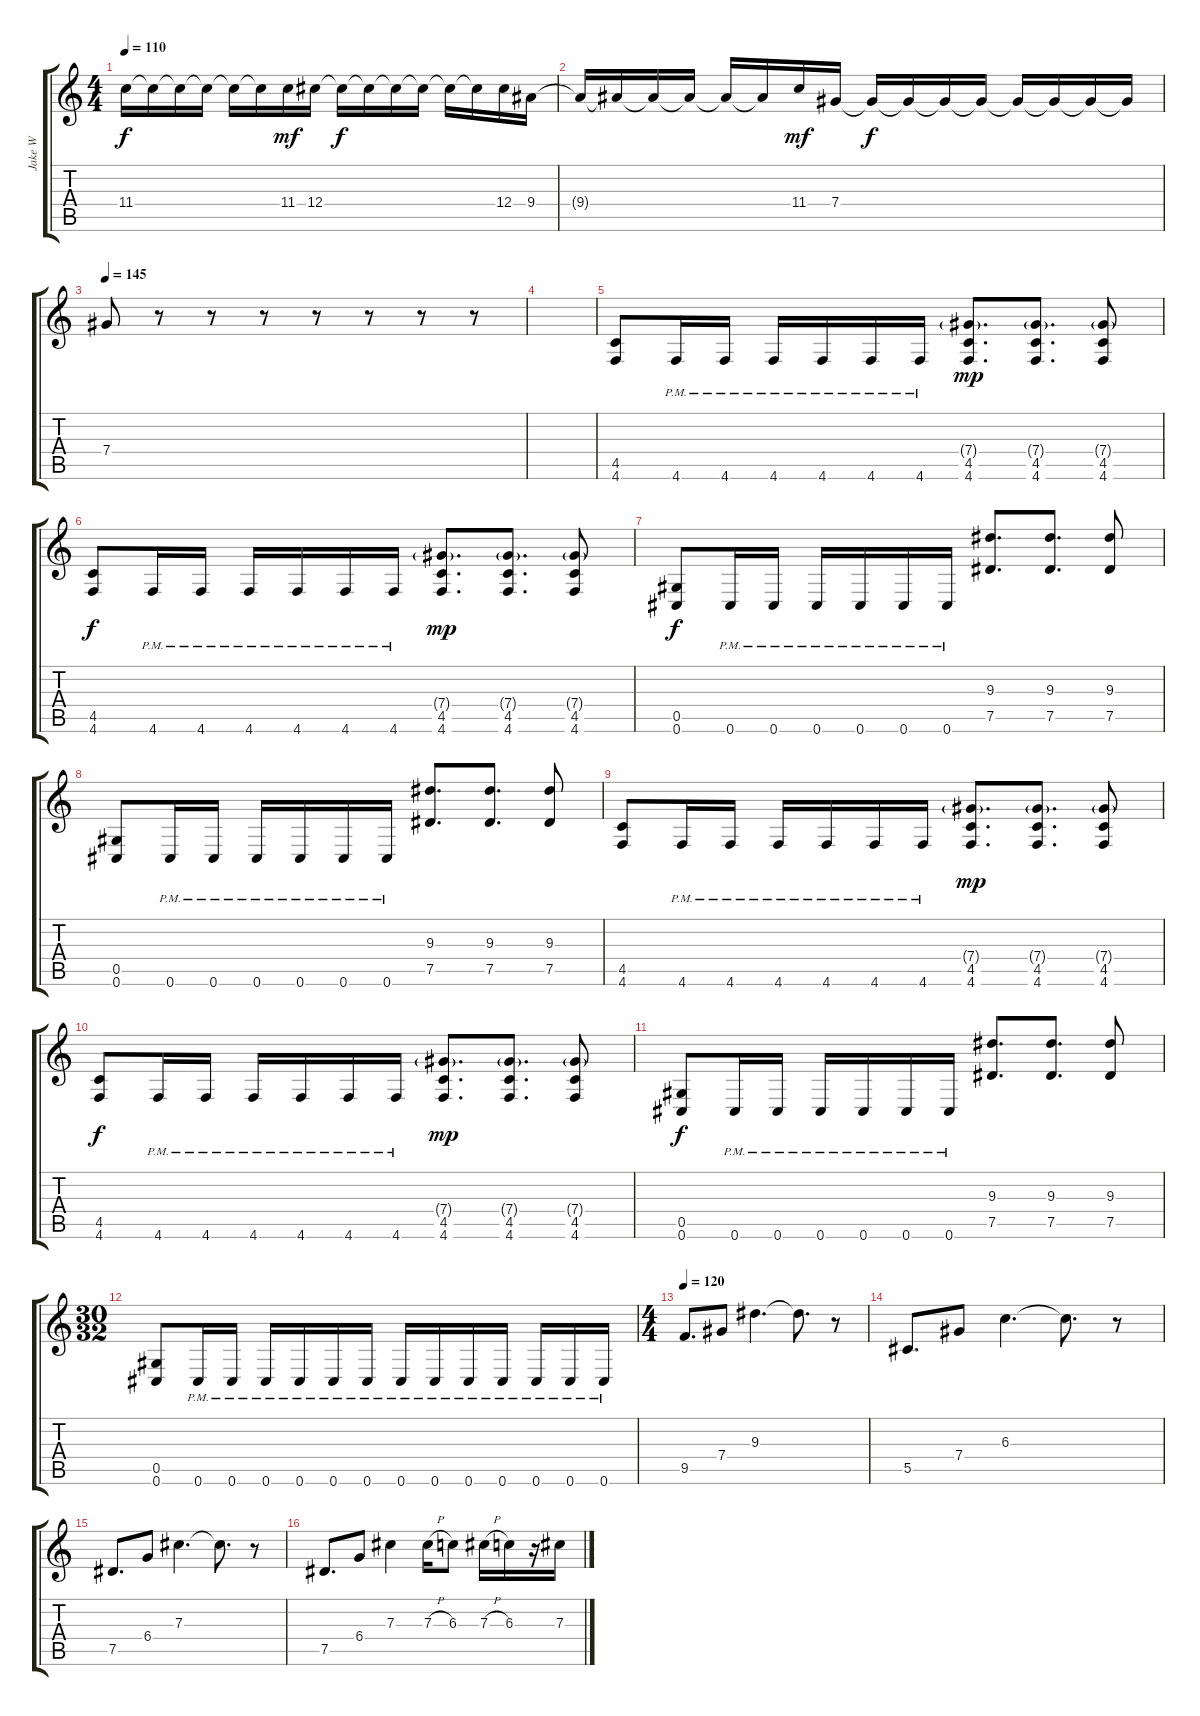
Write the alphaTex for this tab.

\track ("Jake W" "Jake W") {instrument distortionguitar}
\staff {score tabs}
\tuning (Eb4 Bb3 Gb3 Db3 Ab2 Db2) {hide}
\ts (4 4)
\tempo 110
\clef g2
\ks c
11.4{t}.16{dy f} 11.4{t}.16 11.4{t}.16 11.4{t}.16 11.4{t}.16 11.4{t}.16 11.4.16{dy mf} 12.4.16 12.4{t}.16{dy f} 12.4{t}.16 12.4{t}.16 12.4{t}.16 12.4{t}.16 12.4{t}.16 12.4.16 9.4.16 |
9.4{t}.16 9.4{t}.16 9.4{t}.16 9.4{t}.16 9.4{t}.16 9.4{t}.16 11.4.16{dy mf} 7.4.16 7.4{t}.16{dy f} 7.4{t}.16 7.4{t}.16 7.4{t}.16 7.4{t}.16 7.4{t}.16 7.4{t}.16 7.4{t}.16 |
\tempo 145
7.4.8{instrument distortionguitar} r.8 r.8 r.8 r.8 r.8 r.8 r.8 |
|
(4.5 4.6).8 4.6{pm}.16 4.6{pm}.16 4.6{pm}.16 4.6{pm}.16 4.6{pm}.16 4.6{pm}.16 (7.4{g} 4.5 4.6).8{d dy mp} (7.4{g} 4.5 4.6).8{d} (7.4{g} 4.5 4.6).8 |
(4.5 4.6).8{dy f} 4.6{pm}.16 4.6{pm}.16 4.6{pm}.16 4.6{pm}.16 4.6{pm}.16 4.6{pm}.16 (7.4{g} 4.5 4.6).8{d dy mp} (7.4{g} 4.5 4.6).8{d} (7.4{g} 4.5 4.6).8 |
(0.5 0.6).8{dy f} 0.6{pm}.16 0.6{pm}.16 0.6{pm}.16 0.6{pm}.16 0.6{pm}.16 0.6{pm}.16 (9.3 7.5).8{d} (9.3 7.5).8{d} (9.3 7.5).8 |
(0.5 0.6).8 0.6{pm}.16 0.6{pm}.16 0.6{pm}.16 0.6{pm}.16 0.6{pm}.16 0.6{pm}.16 (9.3 7.5).8{d} (9.3 7.5).8{d} (9.3 7.5).8 |
(4.5 4.6).8 4.6{pm}.16 4.6{pm}.16 4.6{pm}.16 4.6{pm}.16 4.6{pm}.16 4.6{pm}.16 (7.4{g} 4.5 4.6).8{d dy mp} (7.4{g} 4.5 4.6).8{d} (7.4{g} 4.5 4.6).8 |
(4.5 4.6).8{dy f} 4.6{pm}.16 4.6{pm}.16 4.6{pm}.16 4.6{pm}.16 4.6{pm}.16 4.6{pm}.16 (7.4{g} 4.5 4.6).8{d dy mp} (7.4{g} 4.5 4.6).8{d} (7.4{g} 4.5 4.6).8 |
(0.5 0.6).8{dy f} 0.6{pm}.16 0.6{pm}.16 0.6{pm}.16 0.6{pm}.16 0.6{pm}.16 0.6{pm}.16 (9.3 7.5).8{d} (9.3 7.5).8{d} (9.3 7.5).8 |
\ts (30 32)
(0.5 0.6).8 0.6{pm}.16 0.6{pm}.16 0.6{pm}.16 0.6{pm}.16 0.6{pm}.16 0.6{pm}.16 0.6{pm}.16 0.6{pm}.16 0.6{pm}.16 0.6{pm}.16 0.6{pm}.16 0.6{pm}.16 0.6{pm}.16 |
\ts (4 4)
\tempo 120
9.5.8{d} 7.4.8 9.3.4{d} 9.3{t}.8{d} r.8 |
5.5.8{d} 7.4.8 6.3.4{d} 6.3{t}.8{d} r.8 |
7.5.8{d} 6.4.8 7.3.4{d} 7.3{t}.8{d} r.8 |
7.5.8{d} 6.4.8 7.3.4 7.3{h}.16 6.3.8 7.3{h}.16 6.3.16 r.16 7.3.16
